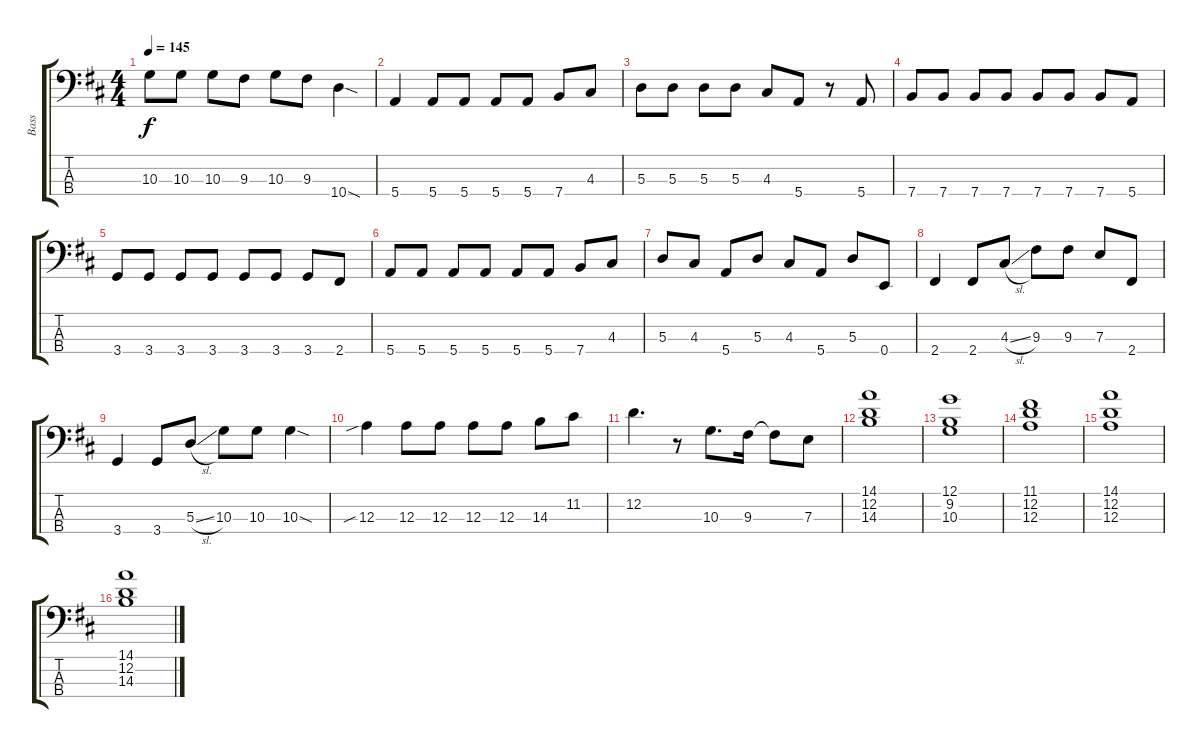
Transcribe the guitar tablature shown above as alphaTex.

\track ("     Bass" "     Bass") {instrument electricbassfinger}
\staff {score tabs}
\tuning (G2 D2 A1 E1) {hide}
\ts (4 4)
\tempo 145
\clef f4
\ks d
10.3.8{dy f} 10.3.8 10.3.8 9.3.8 10.3.8 9.3.8 10.4{sod}.4 |
5.4.4 5.4.8 5.4.8 5.4.8 5.4.8 7.4.8 4.3.8 |
5.3.8 5.3.8 5.3.8 5.3.8 4.3.8 5.4.8 r.8 5.4.8 |
7.4.8 7.4.8 7.4.8 7.4.8 7.4.8 7.4.8 7.4.8 5.4.8 |
3.4.8 3.4.8 3.4.8 3.4.8 3.4.8 3.4.8 3.4.8 2.4.8 |
5.4.8 5.4.8 5.4.8 5.4.8 5.4.8 5.4.8 7.4.8 4.3.8 |
5.3.8 4.3.8 5.4.8 5.3.8 4.3.8 5.4.8 5.3.8 0.4.8 |
2.4.4 2.4.8 4.3{sl}.8 9.3.8 9.3.8 7.3.8 2.4.8 |
3.4.4 3.4.8 5.3{sl}.8 10.3.8 10.3.8 10.3{sod}.4 |
12.3{sib}.4 12.3.8 12.3.8 12.3.8 12.3.8 14.3.8 11.2.8 |
12.2.4{d} r.8 10.3.8{d} 9.3.16 9.3{t}.8 7.3.8 |
(14.1 12.2 14.3).1 |
(12.1 9.2 10.3).1 |
(11.1 12.2 12.3).1 |
(14.1 12.2 12.3).1 |
(14.1 12.2 14.3).1
